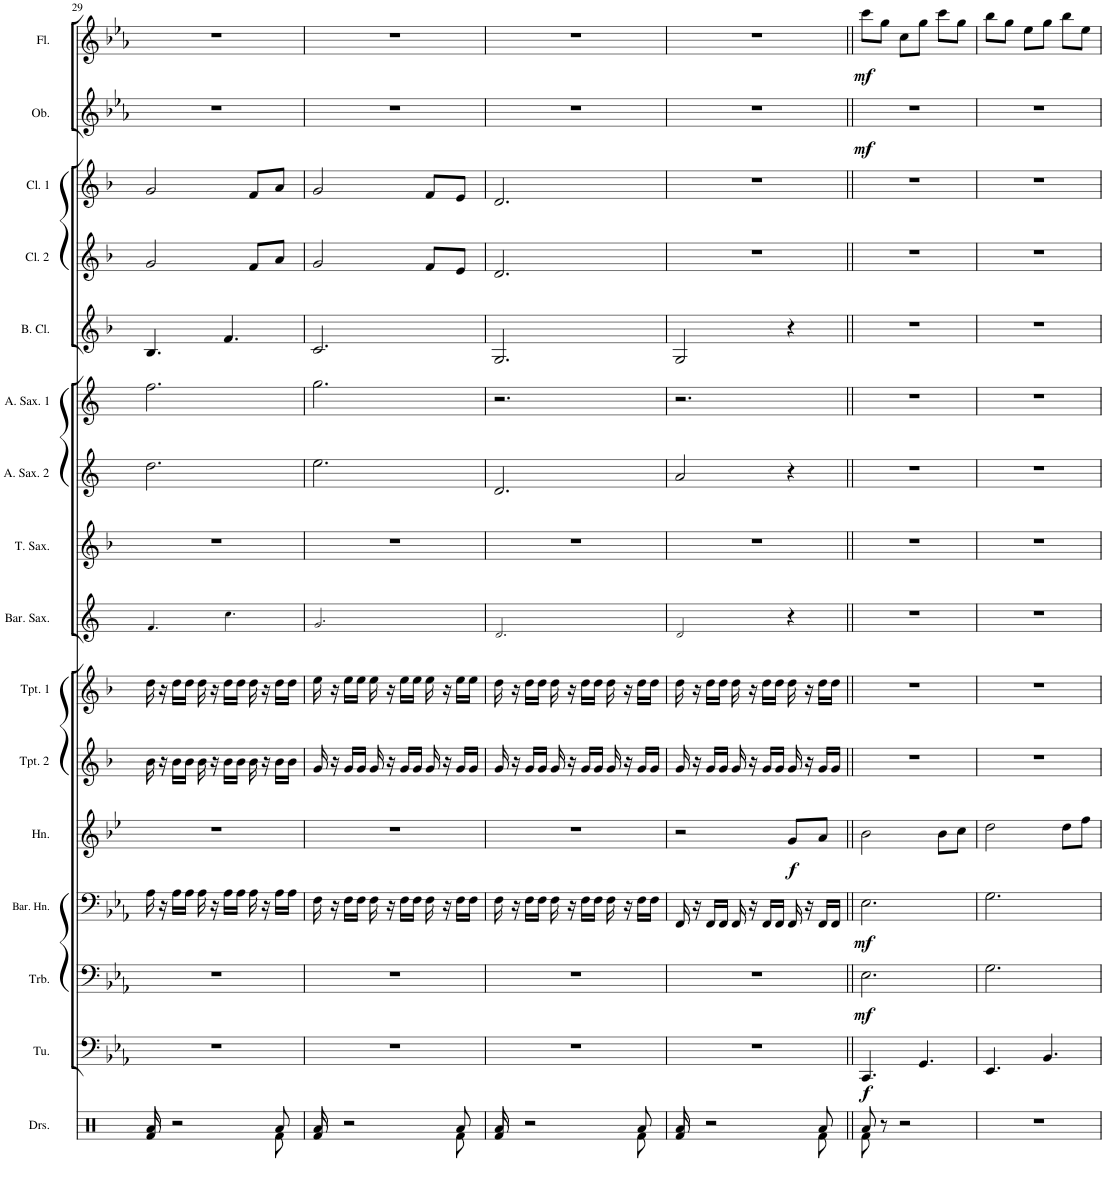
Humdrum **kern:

**kern	**kern	**dynam	**kern	**dynam	**kern	**dynam	**kern	**dynam	**kern	**kern	**kern	**kern	**kern	**kern	**kern	**kern	**kern	**kern	**dynam	**kern	**dynam
*part16	*part15	*part15	*part14	*part14	*part13	*part13	*part12	*part12	*part11	*part10	*part9	*part8	*part7	*part6	*part5	*part4	*part3	*part2	*part2	*part1	*part1
*staff16	*staff15	*staff15	*staff14	*staff14	*staff13	*staff13	*staff12	*staff12	*staff11	*staff10	*staff9	*staff8	*staff7	*staff6	*staff5	*staff4	*staff3	*staff2	*staff2	*staff1	*staff1
*I"Drumset	*I"Tuba	*	*I"Trombone	*	*I"Baritone Horn	*	*I"Horn	*	*I"Trumpet 2	*I"Trumpet 1	*I"Baritone Saxophone	*I"Tenor Saxophone	*I"Alto Saxophone 2	*I"Alto Saxophone 1	*I"Bass Clarinet	*I"Clarinet 2	*I"Clarinet 1	*I"Oboe	*	*I"Flute	*
*I'Drs.	*I'Tu.	*	*I'Trb.	*	*I'Bar. Hn.	*	*I'Hn.	*	*I'Tpt. 2	*I'Tpt. 1	*I'Bar. Sax.	*I'T. Sax.	*I'A. Sax. 2	*I'A. Sax. 1	*I'B. Cl.	*I'Cl. 2	*I'Cl. 1	*I'Ob.	*	*I'Fl.	*
!!LO:PB:g=z
*clefX	*clefF4	*	*clefF4	*	*clefF4	*	*clefG2	*	*clefG2	*clefG2	*clefG2	*clefG2	*clefG2	*clefG2	*clefG2	*clefG2	*clefG2	*clefG2	*	*clefG2	*
*	*	*	*	*	*Trd4c7	*	*Trd4c7	*	*Trd1c2	*Trd1c2	*Trd12c21	*Trd8c14	*Trd5c9	*Trd5c9	*Trd8c14	*Trd1c2	*Trd1c2	*	*	*	*
*k[]	*k[b-e-a-]	*	*k[b-e-a-]	*	*k[b-e-a-]	*	*k[b-e-]	*	*k[b-]	*k[b-]	*k[]	*k[b-]	*k[]	*k[]	*k[b-]	*k[b-]	*k[b-]	*k[b-e-a-]	*	*k[b-e-a-]	*
*M3/4	*M3/4	*	*M3/4	*	*M3/4	*	*M3/4	*	*M3/4	*M3/4	*M3/4	*M3/4	*M3/4	*M3/4	*M3/4	*M3/4	*M3/4	*M3/4	*	*M3/4	*
=29	=29	=29	=29	=29	=29	=29	=29	=29	=29	=29	=29	=29	=29	=29	=29	=29	=29	=29	=29	=29	=29
*^	*	*	*	*	*	*	*	*	*	*	*	*	*	*	*	*	*	*	*	*	*
8Ra/	8Rf/L	2.r	.	2.r	.	16A-\	.	2.r	.	16b-\	16dd\	4.f!/	2.r	2.dd\	2.ff\	4.B-/	2g/	2g/	2.r	.	2.r	.
.	.	.	.	.	.	16r	.	.	.	16r	16r	.	.	.	.	.	.	.	.	.	.	.
2r	2ryy	.	.	.	.	16A-\LL	.	.	.	16b-\LL	16dd\LL	.	.	.	.	.	.	.	.	.	.	.
.	.	.	.	.	.	16A-\JJ	.	.	.	16b-\JJ	16dd\JJ	.	.	.	.	.	.	.	.	.	.	.
.	.	.	.	.	.	16A-\	.	.	.	16b-\	16dd\	.	.	.	.	.	.	.	.	.	.	.
.	.	.	.	.	.	16r	.	.	.	16r	16r	.	.	.	.	.	.	.	.	.	.	.
.	.	.	.	.	.	16A-\LL	.	.	.	16b-\LL	16dd\LL	4.cc!\	.	.	.	4.f/	.	.	.	.	.	.
.	.	.	.	.	.	16A-\JJ	.	.	.	16b-\JJ	16dd\JJ	.	.	.	.	.	.	.	.	.	.	.
.	.	.	.	.	.	16A-\	.	.	.	16b-\	16dd\	.	.	.	.	.	8f/L	8f/L	.	.	.	.
.	.	.	.	.	.	16r	.	.	.	16r	16r	.	.	.	.	.	.	.	.	.	.	.
8Ra/	8Rf\J	.	.	.	.	16A-\LL	.	.	.	16b-\LL	16dd\LL	.	.	.	.	.	8a/J	8a/J	.	.	.	.
.	.	.	.	.	.	16A-\JJ	.	.	.	16b-\JJ	16dd\JJ	.	.	.	.	.	.	.	.	.	.	.
=30	=30	=30	=30	=30	=30	=30	=30	=30	=30	=30	=30	=30	=30	=30	=30	=30	=30	=30	=30	=30	=30	=30
8Ra/	8Rf/L	2.r	.	2.r	.	16F\	.	2.r	.	16g/	16ee\	2.g!/	2.r	2.ee\	2.gg\	2.c/	2g/	2g/	2.r	.	2.r	.
.	.	.	.	.	.	16r	.	.	.	16r	16r	.	.	.	.	.	.	.	.	.	.	.
2r	2ryy	.	.	.	.	16F\LL	.	.	.	16g/LL	16ee\LL	.	.	.	.	.	.	.	.	.	.	.
.	.	.	.	.	.	16F\JJ	.	.	.	16g/JJ	16ee\JJ	.	.	.	.	.	.	.	.	.	.	.
.	.	.	.	.	.	16F\	.	.	.	16g/	16ee\	.	.	.	.	.	.	.	.	.	.	.
.	.	.	.	.	.	16r	.	.	.	16r	16r	.	.	.	.	.	.	.	.	.	.	.
.	.	.	.	.	.	16F\LL	.	.	.	16g/LL	16ee\LL	.	.	.	.	.	.	.	.	.	.	.
.	.	.	.	.	.	16F\JJ	.	.	.	16g/JJ	16ee\JJ	.	.	.	.	.	.	.	.	.	.	.
.	.	.	.	.	.	16F\	.	.	.	16g/	16ee\	.	.	.	.	.	8f/L	8f/L	.	.	.	.
.	.	.	.	.	.	16r	.	.	.	16r	16r	.	.	.	.	.	.	.	.	.	.	.
8Ra/	8Rf\J	.	.	.	.	16F\LL	.	.	.	16g/LL	16ee\LL	.	.	.	.	.	8e/J	8e/J	.	.	.	.
.	.	.	.	.	.	16F\JJ	.	.	.	16g/JJ	16ee\JJ	.	.	.	.	.	.	.	.	.	.	.
=31	=31	=31	=31	=31	=31	=31	=31	=31	=31	=31	=31	=31	=31	=31	=31	=31	=31	=31	=31	=31	=31	=31
8Ra/	8Rf/L	2.r	.	2.r	.	16F\	.	2.r	.	16g/	16dd\	2.d!/	2.r	2.d/	2.r	2.G/	2.d/	2.d/	2.r	.	2.r	.
.	.	.	.	.	.	16r	.	.	.	16r	16r	.	.	.	.	.	.	.	.	.	.	.
2r	2ryy	.	.	.	.	16F\LL	.	.	.	16g/LL	16dd\LL	.	.	.	.	.	.	.	.	.	.	.
.	.	.	.	.	.	16F\JJ	.	.	.	16g/JJ	16dd\JJ	.	.	.	.	.	.	.	.	.	.	.
.	.	.	.	.	.	16F\	.	.	.	16g/	16dd\	.	.	.	.	.	.	.	.	.	.	.
.	.	.	.	.	.	16r	.	.	.	16r	16r	.	.	.	.	.	.	.	.	.	.	.
.	.	.	.	.	.	16F\LL	.	.	.	16g/LL	16dd\LL	.	.	.	.	.	.	.	.	.	.	.
.	.	.	.	.	.	16F\JJ	.	.	.	16g/JJ	16dd\JJ	.	.	.	.	.	.	.	.	.	.	.
.	.	.	.	.	.	16F\	.	.	.	16g/	16dd\	.	.	.	.	.	.	.	.	.	.	.
.	.	.	.	.	.	16r	.	.	.	16r	16r	.	.	.	.	.	.	.	.	.	.	.
8Ra/	8Rf\J	.	.	.	.	16F\LL	.	.	.	16g/LL	16dd\LL	.	.	.	.	.	.	.	.	.	.	.
.	.	.	.	.	.	16F\JJ	.	.	.	16g/JJ	16dd\JJ	.	.	.	.	.	.	.	.	.	.	.
=32	=32	=32	=32	=32	=32	=32	=32	=32	=32	=32	=32	=32	=32	=32	=32	=32	=32	=32	=32	=32	=32	=32
8Ra/	8Rf/L	2.r	.	2.r	.	16FF/	.	2r	.	16g/	16dd\	2d!/	2.r	2a/	2.r	2G/	2.r	2.r	2.r	.	2.r	.
.	.	.	.	.	.	16r	.	.	.	16r	16r	.	.	.	.	.	.	.	.	.	.	.
2r	2ryy	.	.	.	.	16FF/LL	.	.	.	16g/LL	16dd\LL	.	.	.	.	.	.	.	.	.	.	.
.	.	.	.	.	.	16FF/JJ	.	.	.	16g/JJ	16dd\JJ	.	.	.	.	.	.	.	.	.	.	.
.	.	.	.	.	.	16FF/	.	.	.	16g/	16dd\	.	.	.	.	.	.	.	.	.	.	.
.	.	.	.	.	.	16r	.	.	.	16r	16r	.	.	.	.	.	.	.	.	.	.	.
.	.	.	.	.	.	16FF/LL	.	.	.	16g/LL	16dd\LL	.	.	.	.	.	.	.	.	.	.	.
.	.	.	.	.	.	16FF/JJ	.	.	.	16g/JJ	16dd\JJ	.	.	.	.	.	.	.	.	.	.	.
!	!	!	!	!	!	!	!	!	!LO:DY:b	!	!	!	!	!	!	!	!	!	!	!	!	!
.	.	.	.	.	.	16FF/	.	8g/L	f	16g/	16dd\	4r	.	4r	.	4r	.	.	.	.	.	.
.	.	.	.	.	.	16r	.	.	.	16r	16r	.	.	.	.	.	.	.	.	.	.	.
8Ra/	8Rf\J	.	.	.	.	16FF/LL	.	8a/J	.	16g/LL	16dd\LL	.	.	.	.	.	.	.	.	.	.	.
.	.	.	.	.	.	16FF/JJ	.	.	.	16g/JJ	16dd\JJ	.	.	.	.	.	.	.	.	.	.	.
=33||	=33||	=33||	=33||	=33||	=33||	=33||	=33||	=33||	=33||	=33||	=33||	=33||	=33||	=33||	=33||	=33||	=33||	=33||	=33||	=33||	=33||	=33||
!	!	!	!LO:DY:b	!	!LO:DY:b	!	!LO:DY:b	!	!	!	!	!	!	!	!	!	!	!	!	!LO:DY:b	!	!LO:DY:b
8Ra/	8Rf\	4.CC/	f	2.E-\	mf	2.E-\	mf	2b-\	.	2.r	2.r	2.r	2.r	2.r	2.r	2.r	2.r	2.r	2.r	mf	8ccc\L	mf
8r	2ryy	.	.	.	.	.	.	.	.	.	.	.	.	.	.	.	.	.	.	.	8gg\J	.
2r	.	.	.	.	.	.	.	.	.	.	.	.	.	.	.	.	.	.	.	.	8cc\L	.
.	.	4.GG/	.	.	.	.	.	.	.	.	.	.	.	.	.	.	.	.	.	.	8gg\J	.
.	.	.	.	.	.	.	.	8b-\L	.	.	.	.	.	.	.	.	.	.	.	.	8ccc\L	.
.	8ryy	.	.	.	.	.	.	8cc\J	.	.	.	.	.	.	.	.	.	.	.	.	8gg\J	.
*v	*v	*	*	*	*	*	*	*	*	*	*	*	*	*	*	*	*	*	*	*	*	*
=34	=34	=34	=34	=34	=34	=34	=34	=34	=34	=34	=34	=34	=34	=34	=34	=34	=34	=34	=34	=34	=34
2.r	4.EE-/	.	2.G\	.	2.G\	.	2dd\	.	2.r	2.r	2.r	2.r	2.r	2.r	2.r	2.r	2.r	2.r	.	8bb-\L	.
.	.	.	.	.	.	.	.	.	.	.	.	.	.	.	.	.	.	.	.	8gg\J	.
.	.	.	.	.	.	.	.	.	.	.	.	.	.	.	.	.	.	.	.	8ee-\L	.
.	4.BB-/	.	.	.	.	.	.	.	.	.	.	.	.	.	.	.	.	.	.	8gg\J	.
.	.	.	.	.	.	.	8dd\L	.	.	.	.	.	.	.	.	.	.	.	.	8bb-\L	.
.	.	.	.	.	.	.	8ff\J	.	.	.	.	.	.	.	.	.	.	.	.	8ee-\J	.
=	=	=	=	=	=	=	=	=	=	=	=	=	=	=	=	=	=	=	=	=	=
*-	*-	*-	*-	*-	*-	*-	*-	*-	*-	*-	*-	*-	*-	*-	*-	*-	*-	*-	*-	*-	*-
